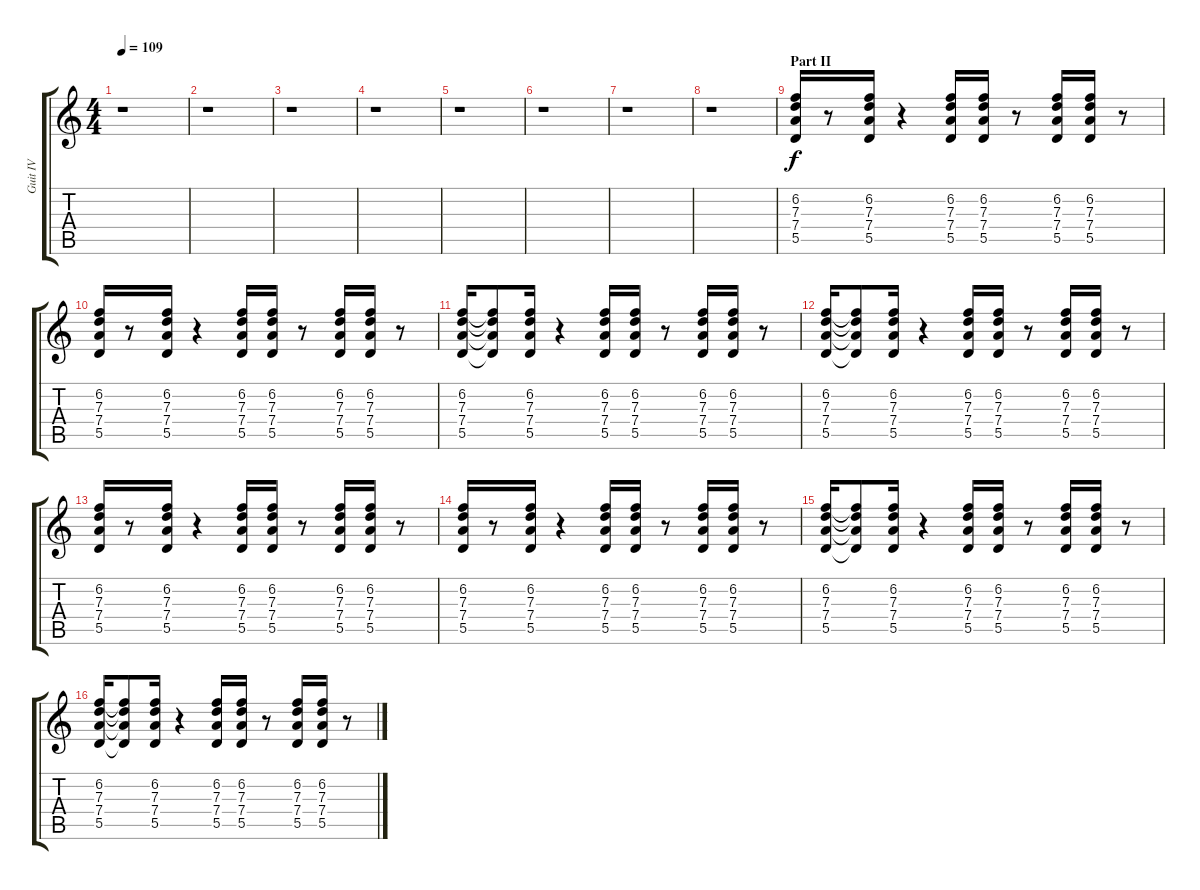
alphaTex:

\track ("Guit IV" "Guit IV") {instrument overdrivenguitar}
\staff {score tabs}
\tuning (E4 B3 G3 D3 A2 E2) {hide}
\ts (4 4)
\tempo 109
\clef g2
\ks c
r.1{dy f} |
r.1 |
r.1 |
r.1 |
r.1 |
r.1 |
r.1 |
r.1 |
\section ("" "Part II")
(6.2 7.3 7.4 5.5).16 r.8 (6.2 7.3 7.4 5.5).16 r.4 (6.2 7.3 7.4 5.5).16 (6.2 7.3 7.4 5.5).16 r.8 (6.2 7.3 7.4 5.5).16 (6.2 7.3 7.4 5.5).16 r.8 |
(6.2 7.3 7.4 5.5).16 r.8 (6.2 7.3 7.4 5.5).16 r.4 (6.2 7.3 7.4 5.5).16 (6.2 7.3 7.4 5.5).16 r.8 (6.2 7.3 7.4 5.5).16 (6.2 7.3 7.4 5.5).16 r.8 |
(6.2 7.3 7.4 5.5).16 (6.2{t} 7.3{t} 7.4{t} 5.5{t}).8 (6.2 7.3 7.4 5.5).16 r.4 (6.2 7.3 7.4 5.5).16 (6.2 7.3 7.4 5.5).16 r.8 (6.2 7.3 7.4 5.5).16 (6.2 7.3 7.4 5.5).16 r.8 |
(6.2 7.3 7.4 5.5).16 (6.2{t} 7.3{t} 7.4{t} 5.5{t}).8 (6.2 7.3 7.4 5.5).16 r.4 (6.2 7.3 7.4 5.5).16 (6.2 7.3 7.4 5.5).16 r.8 (6.2 7.3 7.4 5.5).16 (6.2 7.3 7.4 5.5).16 r.8 |
(6.2 7.3 7.4 5.5).16 r.8 (6.2 7.3 7.4 5.5).16 r.4 (6.2 7.3 7.4 5.5).16 (6.2 7.3 7.4 5.5).16 r.8 (6.2 7.3 7.4 5.5).16 (6.2 7.3 7.4 5.5).16 r.8 |
(6.2 7.3 7.4 5.5).16 r.8 (6.2 7.3 7.4 5.5).16 r.4 (6.2 7.3 7.4 5.5).16 (6.2 7.3 7.4 5.5).16 r.8 (6.2 7.3 7.4 5.5).16 (6.2 7.3 7.4 5.5).16 r.8 |
(6.2 7.3 7.4 5.5).16 (6.2{t} 7.3{t} 7.4{t} 5.5{t}).8 (6.2 7.3 7.4 5.5).16 r.4 (6.2 7.3 7.4 5.5).16 (6.2 7.3 7.4 5.5).16 r.8 (6.2 7.3 7.4 5.5).16 (6.2 7.3 7.4 5.5).16 r.8 |
(6.2 7.3 7.4 5.5).16 (6.2{t} 7.3{t} 7.4{t} 5.5{t}).8 (6.2 7.3 7.4 5.5).16 r.4 (6.2 7.3 7.4 5.5).16 (6.2 7.3 7.4 5.5).16 r.8 (6.2 7.3 7.4 5.5).16 (6.2 7.3 7.4 5.5).16 r.8
